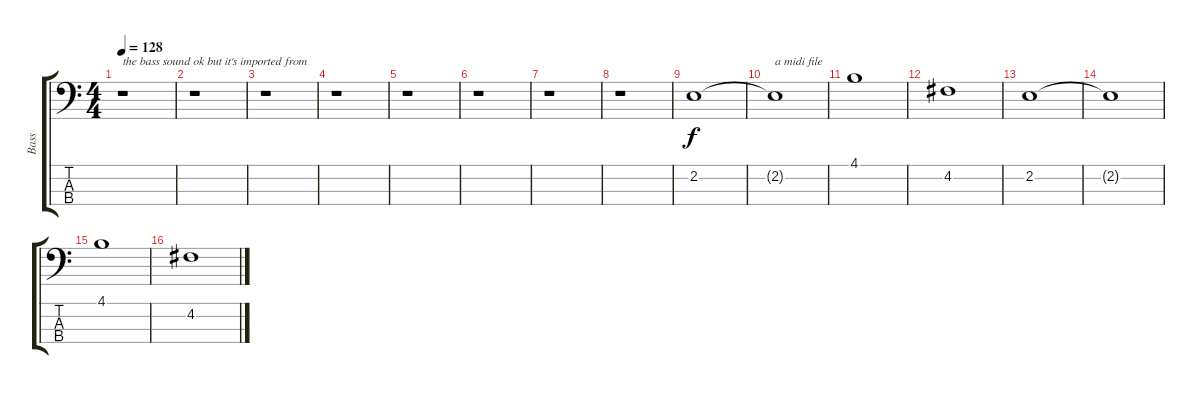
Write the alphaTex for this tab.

\track ("Bass" "Bass") {instrument electricbassfinger}
\staff {score tabs}
\tuning (G2 D2 A1 E1) {hide}
\ts (4 4)
\tempo 128
\clef f4
\ks c
r.1{txt "the bass sound ok but it's imported from" dy f instrument electricbassfinger} |
r.1 |
r.1 |
r.1 |
r.1 |
r.1 |
r.1 |
r.1 |
2.2.1 |
2.2{t}.1{txt "a midi file"} |
4.1.1 |
4.2.1 |
2.2.1 |
2.2{t}.1 |
4.1.1 |
4.2.1
